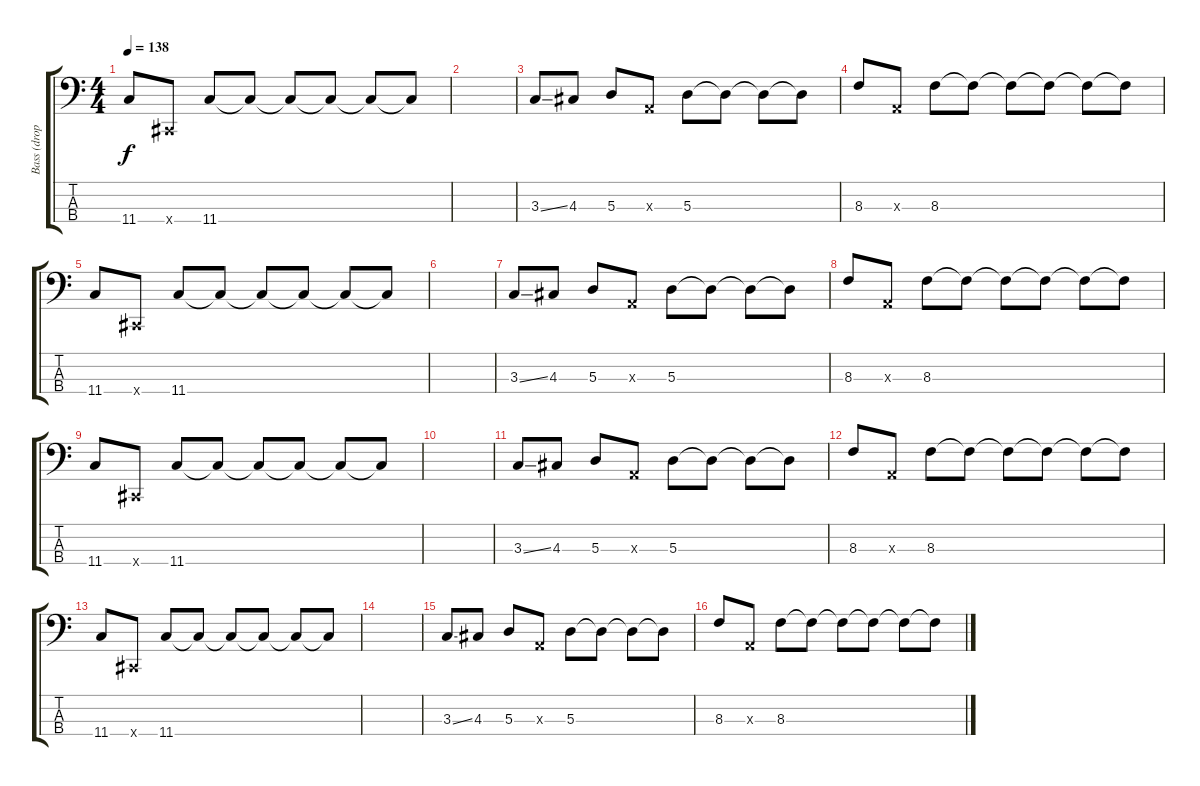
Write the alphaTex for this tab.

\track ("Bass (dropped C\"2)" "Bass (drop") {instrument electricbassfinger}
\staff {score tabs}
\tuning (G2 D2 A1 Db1) {hide}
\ts (4 4)
\tempo 138
\clef f4
\ks c
11.4.8{dy f} 0.4{x}.8 11.4.8 11.4{t}.8 11.4{t}.8 11.4{t}.8 11.4{t}.8 11.4{t}.8 |
|
3.3{ss}.8 4.3.8 5.3.8 0.3{x}.8 5.3.8 5.3{t}.8 5.3{t}.8 5.3{t}.8 |
8.3.8 0.3{x}.8 8.3.8 8.3{t}.8 8.3{t}.8 8.3{t}.8 8.3{t}.8 8.3{t}.8 |
11.4.8 0.4{x}.8 11.4.8 11.4{t}.8 11.4{t}.8 11.4{t}.8 11.4{t}.8 11.4{t}.8 |
|
3.3{ss}.8 4.3.8 5.3.8 0.3{x}.8 5.3.8 5.3{t}.8 5.3{t}.8 5.3{t}.8 |
8.3.8 0.3{x}.8 8.3.8 8.3{t}.8 8.3{t}.8 8.3{t}.8 8.3{t}.8 8.3{t}.8 |
11.4.8 0.4{x}.8 11.4.8 11.4{t}.8 11.4{t}.8 11.4{t}.8 11.4{t}.8 11.4{t}.8 |
|
3.3{ss}.8 4.3.8 5.3.8 0.3{x}.8 5.3.8 5.3{t}.8 5.3{t}.8 5.3{t}.8 |
8.3.8 0.3{x}.8 8.3.8 8.3{t}.8 8.3{t}.8 8.3{t}.8 8.3{t}.8 8.3{t}.8 |
11.4.8 0.4{x}.8 11.4.8 11.4{t}.8 11.4{t}.8 11.4{t}.8 11.4{t}.8 11.4{t}.8 |
|
3.3{ss}.8 4.3.8 5.3.8 0.3{x}.8 5.3.8 5.3{t}.8 5.3{t}.8 5.3{t}.8 |
8.3.8 0.3{x}.8 8.3.8 8.3{t}.8 8.3{t}.8 8.3{t}.8 8.3{t}.8 8.3{t}.8
